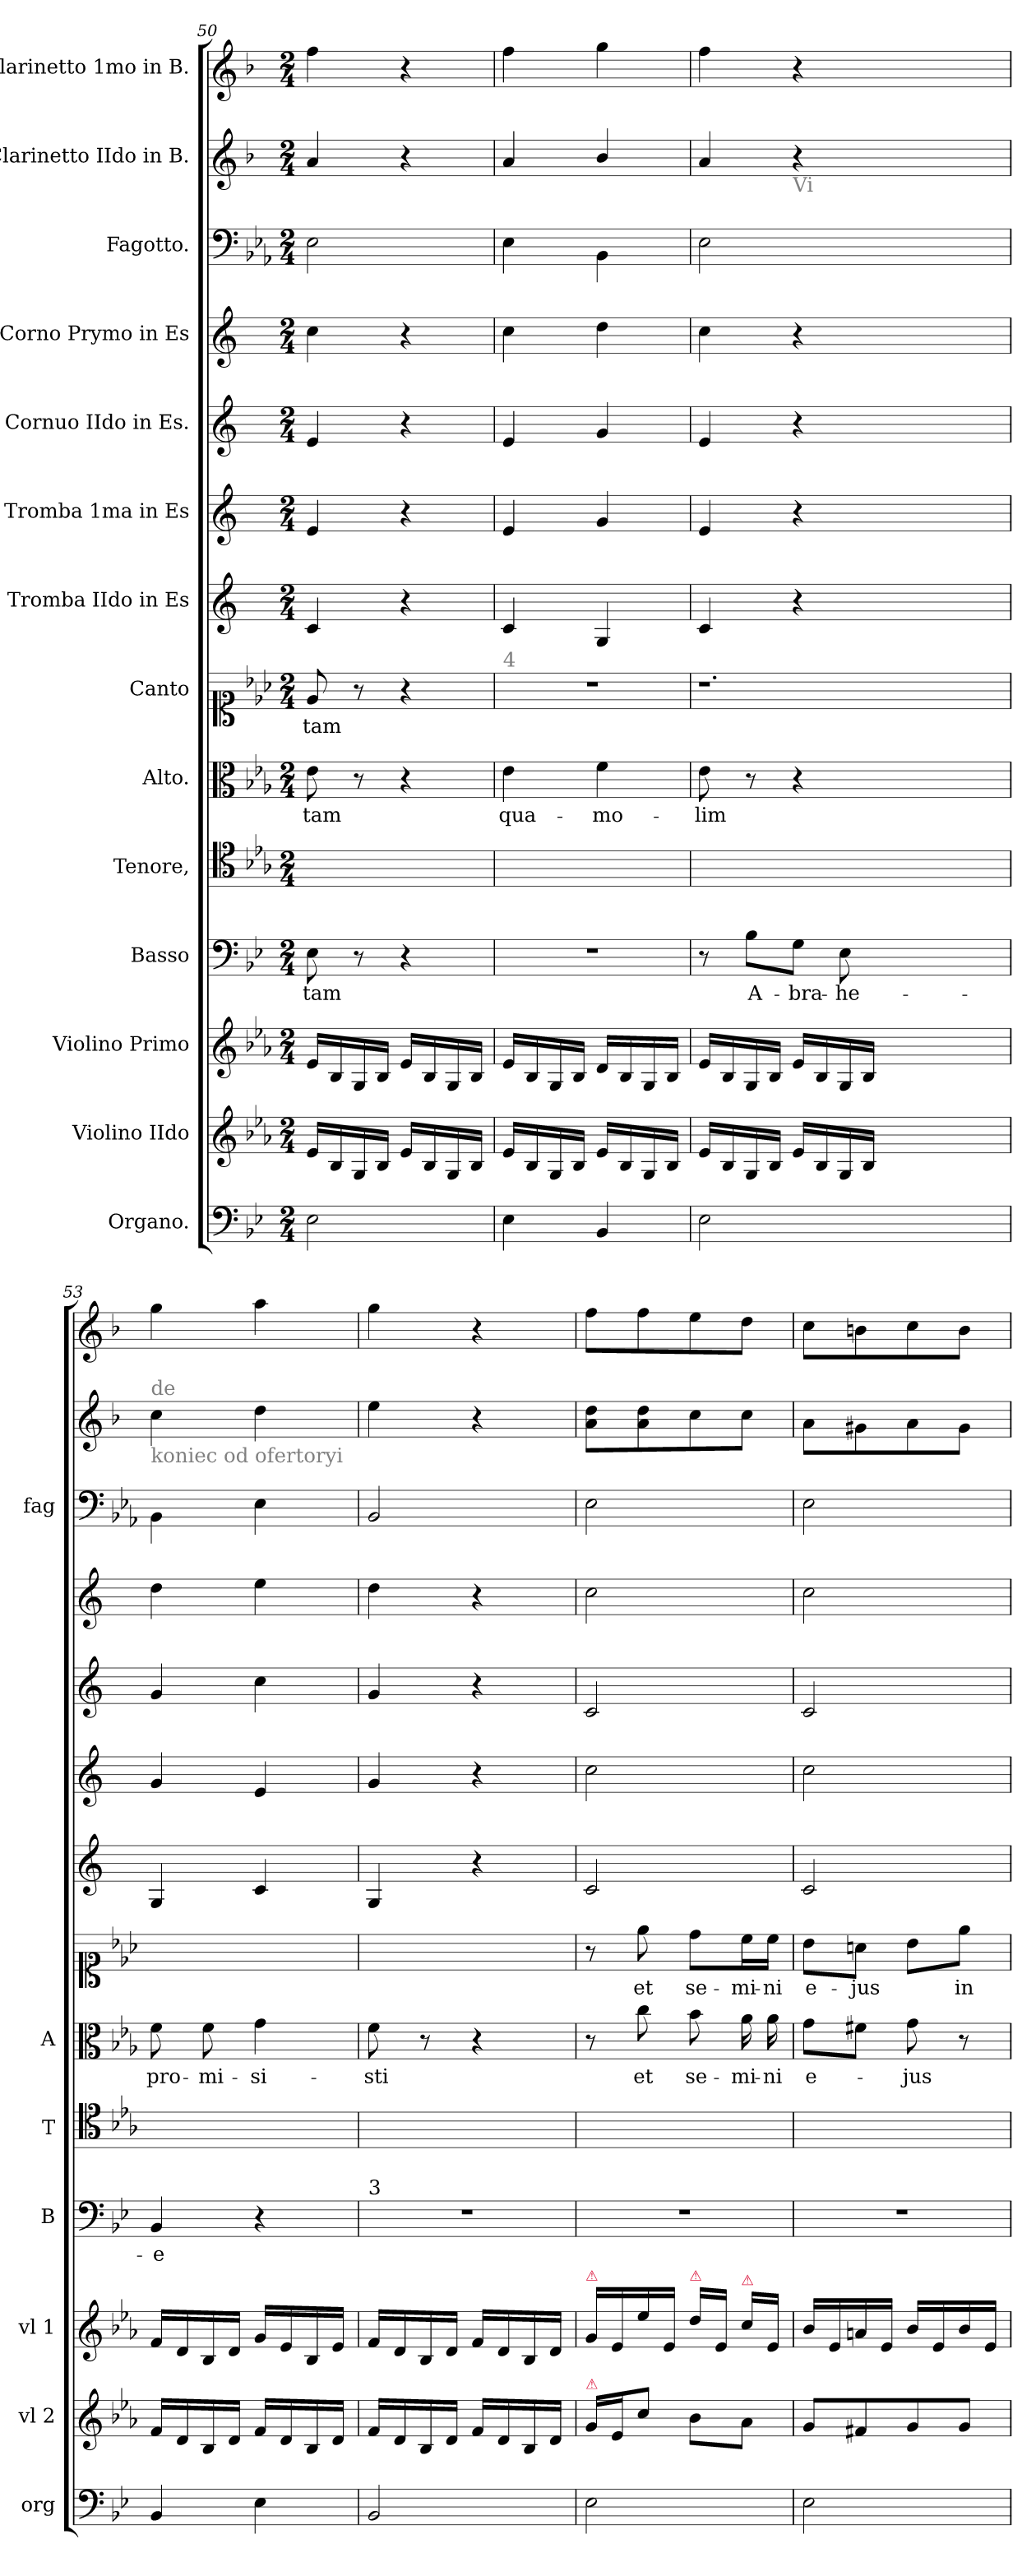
**kern	**kern	**kern	**kern	**text	**kern	**kern	**text	**kern	**text	**kern	**kern	**kern	**kern	**kern	**kern	**kern
*part14	*part13	*part12	*part11	*part11	*part10	*part9	*part9	*part8	*part8	*part7	*part6	*part5	*part4	*part3	*part2	*part1
*staff14	*staff13	*staff12	*staff11	*staff11	*staff10	*staff9	*staff9	*staff8	*staff8	*staff7	*staff6	*staff5	*staff4	*staff3	*staff2	*staff1
*I"Organo.	*I"Violino IIdo	*I"Violino Primo	*I"Basso	*	*I"Tenore,	*I"Alto.	*	*I"Canto	*	*I"Tromba IIdo in Es	*I"Tromba 1ma in Es	*I"Cornuo IIdo in Es.	*I"Corno Prymo in Es	*I"Fagotto.	*I"Clarinetto IIdo in B.	*I"Clarinetto 1mo in B.
*I'org	*I'vl 2	*I'vl 1	*I'B	*	*I'T	*I'A	*	*	*	*	*	*	*	*I'fag	*	*
*clefF4	*clefG2	*clefG2	*clefF4	*	*clefC4	*clefC3	*	*clefC1	*	*clefG2	*clefG2	*clefG2	*clefG2	*clefF4	*clefG2	*clefG2
*	*	*	*	*	*	*	*	*	*	*ITrd-2c-3	*ITrd-2c-3	*ITrd-2c-3	*ITrd-2c-3	*	*ITrd1c2	*ITrd1c2
*k[b-e-]	*k[b-e-a-]	*k[b-e-a-]	*k[b-e-]	*	*k[b-e-a-]	*k[b-e-a-]	*	*k[b-e-a-]	*	*k[b-e-a-]	*k[b-e-a-]	*k[b-e-a-]	*k[b-e-a-]	*k[b-e-a-]	*k[b-e-a-]	*k[b-e-a-]
*	*E-:	*E-:	*	*	*E-:	*E-:	*	*E-:	*	*E-:	*E-:	*E-:	*E-:	*E-:	*E-:	*E-:
*M2/4	*M2/4	*M2/4	*M2/4	*	*M2/4	*M2/4	*	*M2/4	*	*M2/4	*M2/4	*M2/4	*M2/4	*M2/4	*M2/4	*M2/4
=50	=50	=50	=50	=50	=50	=50	=50	=50	=50	=50	=50	=50	=50	=50	=50	=50
2E-\	16e-/LL	16e-/LL	8E-\	-tam	2ryy	8e-\	-tam	8e-/	-tam	4e-/	4g/	4g/	4ee-\	2E-\	4g/	4ee-\
.	16B-/	16B-/	.	.	.	.	.	.	.	.	.	.	.	.	.	.
.	16G/	16G/	8r	.	.	8r	.	8r	.	.	.	.	.	.	.	.
.	16B-/JJ	16B-/JJ	.	.	.	.	.	.	.	.	.	.	.	.	.	.
.	16e-/LL	16e-/LL	4r	.	.	4r	.	4r	.	4r	4r	4r	4r	.	4r	4r
.	16B-/	16B-/	.	.	.	.	.	.	.	.	.	.	.	.	.	.
.	16G/	16G/	.	.	.	.	.	.	.	.	.	.	.	.	.	.
.	16B-/JJ	16B-/JJ	.	.	.	.	.	.	.	.	.	.	.	.	.	.
=51	=51	=51	=51	=51	=51	=51	=51	=51	=51	=51	=51	=51	=51	=51	=51	=51
!	!	!	!	!	!	!	!	!LO:TX:a:color=grey:t=4	!	!	!	!	!	!	!	!
4E-\	16e-/LL	16e-/LL	2r	.	2ryy	4e-\	qua-	2r	.	4e-/	4g/	4g/	4ee-\	4E-\	4g/	4ee-\
.	16B-/	16B-/	.	.	.	.	.	.	.	.	.	.	.	.	.	.
.	16G/	16G/	.	.	.	.	.	.	.	.	.	.	.	.	.	.
.	16B-/JJ	16B-/JJ	.	.	.	.	.	.	.	.	.	.	.	.	.	.
4BB-/	16e-/LL	16d/LL	.	.	.	4f\	-mo-	.	.	4B-/	4b-/	4b-/	4ff\	4BB-\	4a-/	4ff\
.	16B-/	16B-/	.	.	.	.	.	.	.	.	.	.	.	.	.	.
.	16G/	16G/	.	.	.	.	.	.	.	.	.	.	.	.	.	.
.	16B-/JJ	16B-/JJ	.	.	.	.	.	.	.	.	.	.	.	.	.	.
=52	=52	=52	=52	=52	=52	=52	=52	=52	=52	=52	=52	=52	=52	=52	=52	=52
2E-\	16e-/LL	16e-/LL	8r	.	2ryy	8e-\	-lim	1.r	.	4e-/	4g/	4g/	4ee-\	2E-\	4g/	4ee-\
.	16B-/	16B-/	.	.	.	.	.	.	.	.	.	.	.	.	.	.
.	16G/	16G/	8B-\L	A-	.	8r	.	.	.	.	.	.	.	.	.	.
.	16B-/JJ	16B-/JJ	.	.	.	.	.	.	.	.	.	.	.	.	.	.
!	!	!	!	!	!	!	!	!	!	!	!	!	!	!	!LO:TX:b:color=grey:t=Vi	!
.	16e-/LL	16e-/LL	8G\J	-bra-	.	4r	.	.	.	4r	4r	4r	4r	.	4r	4r
.	16B-/	16B-/	.	.	.	.	.	.	.	.	.	.	.	.	.	.
.	16G/	16G/	8E-\	-he-	.	.	.	.	.	.	.	.	.	.	.	.
.	16B-/JJ	16B-/JJ	.	.	.	.	.	.	.	.	.	.	.	.	.	.
1ryy	1ryy	1ryy	1ryy	.	1ryy	1ryy	.	.	.	1ryy	1ryy	1ryy	1ryy	1ryy	1ryy	1ryy
=53	=53	=53	=53	=53	=53	=53	=53	=53	=53	=53	=53	=53	=53	=53	=53	=53
!	!	!	!	!	!	!	!	!	!	!	!	!	!	!	!LO:TX:a:color=grey:t=de	!
!	!	!	!	!	!	!	!	!	!	!	!	!	!	!	!LO:TX:b:color=grey:t=koniec od ofertoryi	!
4BB-/	16f/LL	16f/LL	4BB-/	-e	2ryy	8f\	pro-	2ryy	.	4B-/	4b-/	4b-/	4ff\	4BB-\	4b-\	4ff\
.	16d/	16d/	.	.	.	.	.	.	.	.	.	.	.	.	.	.
.	16B-/	16B-/	.	.	.	8f\	-mi-	.	.	.	.	.	.	.	.	.
.	16d/JJ	16d/JJ	.	.	.	.	.	.	.	.	.	.	.	.	.	.
4E-\	16f/LL	16g/LL	4r	.	.	4g\	-si-	.	.	4e-/	4g/	4ee-\	4gg\	4E-\	4cc\	4gg\
.	16d/	16e-/	.	.	.	.	.	.	.	.	.	.	.	.	.	.
.	16B-/	16B-/	.	.	.	.	.	.	.	.	.	.	.	.	.	.
.	16d/JJ	16e-/JJ	.	.	.	.	.	.	.	.	.	.	.	.	.	.
=54	=54	=54	=54	=54	=54	=54	=54	=54	=54	=54	=54	=54	=54	=54	=54	=54
!	!	!	!LO:TX:a:t=3	!	!	!	!	!	!	!	!	!	!	!	!	!
2BB-/	16f/LL	16f/LL	2r	.	2ryy	8f\	-sti	2ryy	.	4B-/	4b-/	4b-/	4ff\	2BB-/	4dd\	4ff\
.	16d/	16d/	.	.	.	.	.	.	.	.	.	.	.	.	.	.
.	16B-/	16B-/	.	.	.	8r	.	.	.	.	.	.	.	.	.	.
.	16d/JJ	16d/JJ	.	.	.	.	.	.	.	.	.	.	.	.	.	.
.	16f/LL	16f/LL	.	.	.	4r	.	.	.	4r	4r	4r	4r	.	4r	4r
.	16d/	16d/	.	.	.	.	.	.	.	.	.	.	.	.	.	.
.	16B-/	16B-/	.	.	.	.	.	.	.	.	.	.	.	.	.	.
.	16d/JJ	16d/JJ	.	.	.	.	.	.	.	.	.	.	.	.	.	.
=55	=55	=55	=55	=55	=55	=55	=55	=55	=55	=55	=55	=55	=55	=55	=55	=55
!	!	!LO:TX:a:color=crimson:t=⚠	!	!	!	!	!	!	!	!	!	!	!	!	!	!
!	!LO:TX:a:color=crimson:t=⚠	!	!	!	!	!	!	!	!	!	!	!	!	!	!	!
2E-\	16g/LL	16g/LL	2r	.	2ryy	8r	.	8r	.	2e-/	2ee-\	2e-/	2ee-\	2E-\	8g\ 8cc\L	8ee-\L
.	16e-/J	16e-/	.	.	.	.	.	.	.	.	.	.	.	.	.	.
.	8cc\J	16ee-\	.	.	.	8cc\	et	8ee-\	et	.	.	.	.	.	8g\ 8cc\	8ee-\
.	.	16e-/JJ	.	.	.	.	.	.	.	.	.	.	.	.	.	.
!	!	!LO:TX:a:color=crimson:t=⚠	!	!	!	!	!	!	!	!	!	!	!	!	!	!
.	8b-\L	16dd\LL	.	.	.	8b-\	se-	8dd\L	se-	.	.	.	.	.	8b-\	8dd\
.	.	16e-/JJ	.	.	.	.	.	.	.	.	.	.	.	.	.	.
!	!	!LO:TX:a:color=crimson:t=⚠	!	!	!	!	!	!	!	!	!	!	!	!	!	!
.	8a-\J	16cc\LL	.	.	.	16a-\	-mi-	16cc\L	-mi-	.	.	.	.	.	8b-\J	8cc\J
.	.	16e-/JJ	.	.	.	16a-\	-ni	16cc\JJ	-ni	.	.	.	.	.	.	.
=56	=56	=56	=56	=56	=56	=56	=56	=56	=56	=56	=56	=56	=56	=56	=56	=56
2E-\	8g/L	16b-/LL	2r	.	2ryy	8g\L	e-	8b-\L	e-	2e-/	2ee-\	2e-/	2ee-\	2E-\	8g\L	8b-\L
.	.	16e-/	.	.	.	.	.	.	.	.	.	.	.	.	.	.
.	8f#X/	16an/	.	.	.	8f#X\J	.	8an\J	-jus	.	.	.	.	.	8f#X\	8an\
.	.	16e-/JJ	.	.	.	.	.	.	.	.	.	.	.	.	.	.
.	8g/	16b-/LL	.	.	.	8g\	-jus	8b-\L	.	.	.	.	.	.	8g\	8b-\
.	.	16e-/	.	.	.	.	.	.	.	.	.	.	.	.	.	.
.	8g/J	16b-/	.	.	.	8r	.	8ee-\J	in	.	.	.	.	.	8f#\J	8a\J
.	.	16e-/JJ	.	.	.	.	.	.	.	.	.	.	.	.	.	.
=	=	=	=	=	=	=	=	=	=	=	=	=	=	=	=	=
*-	*-	*-	*-	*-	*-	*-	*-	*-	*-	*-	*-	*-	*-	*-	*-	*-
